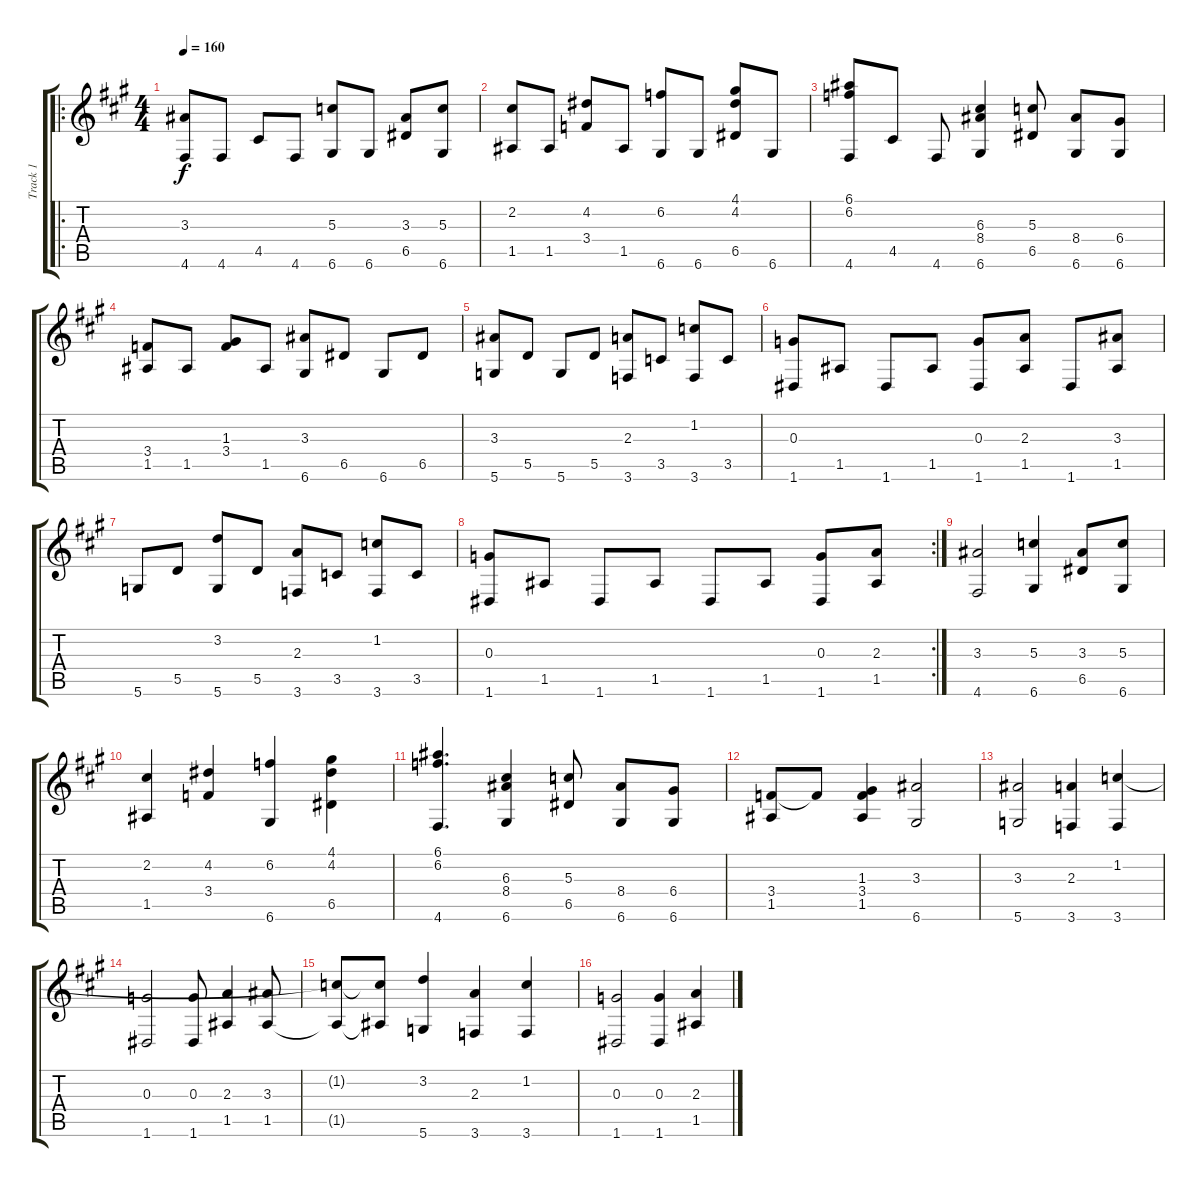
\track ("Track 1" "Track 1") {instrument acousticguitarsteel}
\staff {score tabs}
\tuning (E4 B3 G3 D3 A2 D2) {hide}
\ro
\ts (4 4)
\tempo 160
\clef g2
\ks a
(3.3 4.6).8{dy f} 4.6.8 4.5.8 4.6.8 (5.3 6.6).8 6.6.8 (3.3 6.5).8 (5.3 6.6).8 |
(2.2 1.5).8 1.5.8 (4.2 3.4).8 1.5.8 (6.2 6.6).8 6.6.8 (4.1 4.2 6.5).8 6.6.8 |
(6.1 6.2 4.6).8 4.5.8 4.6.8 (6.3 8.4 6.6).4 (5.3 6.5).8 (8.4 6.6).8 (6.4 6.6).8 |
(3.4 1.5).8 1.5.8 (1.3 3.4).8 1.5.8 (3.3 6.6).8 6.5.8 6.6.8 6.5.8 |
(3.3 5.6).8 5.5.8 5.6.8 5.5.8 (2.3 3.6).8 3.5.8 (1.2 3.6).8 3.5.8 |
(0.3 1.6).8 1.5.8 1.6.8 1.5.8 (0.3 1.6).8 (2.3 1.5).8 1.6.8 (3.3 1.5).8 |
5.6.8 5.5.8 (3.2 5.6).8 5.5.8 (2.3 3.6).8 3.5.8 (1.2 3.6).8 3.5.8 |
\rc 2
(0.3 1.6).8 1.5.8 1.6.8 1.5.8 1.6.8 1.5.8 (0.3 1.6).8 (2.3 1.5).8 |
(3.3 4.6).2 (5.3 6.6).4 (3.3 6.5).8 (5.3 6.6).8 |
(2.2 1.5).4 (4.2 3.4).4 (6.2 6.6).4 (4.1 4.2 6.5).4 |
(6.1 6.2 4.6).4{d} (6.3 8.4 6.6).4 (5.3 6.5).8 (8.4 6.6).8 (6.4 6.6).8 |
(3.4 1.5).8 3.4{t}.8 (1.3 3.4 1.5).4 (3.3 6.6).2 |
(3.3 5.6).2 (2.3 3.6).4 (1.2 3.6).4 |
(0.3 1.6).2 (0.3 1.6).8 (2.3 1.5).4 (3.3 1.5).8 |
(1.2{t} 1.5{t}).8 (1.2{t} 1.5{t}).8 (3.2 5.6).4 (2.3 3.6).4 (1.2 3.6).4 |
(0.3 1.6).2 (0.3 1.6).4 (2.3 1.5).4
